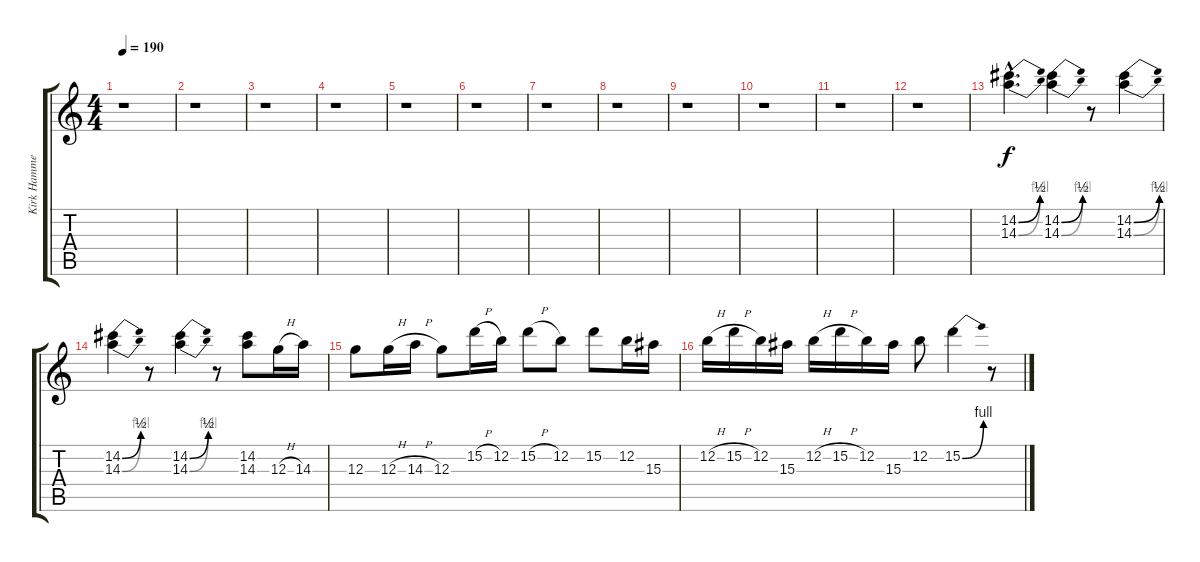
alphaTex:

\track ("Kirk Hammett" "Kirk Hamme") {instrument overdrivenguitar}
\staff {score tabs}
\tuning (E4 B3 G3 D3 A2 E2) {hide}
\ts (4 4)
\tempo 190
\clef g2
\ks c
r.1{dy f} |
r.1 |
r.1 |
r.1 |
r.1 |
r.1 |
r.1 |
r.1 |
r.1 |
r.1 |
r.1 |
r.1 |
(14.2{be (bend 0 0 60 2) hac} 14.3{be (bend 0 0 60 4) hac}).4{d} (14.2{be (bend 0 0 60 2)} 14.3{be (bend 0 0 60 4)}).4 r.8 (14.2{be (bend 0 0 60 2)} 14.3{be (bend 0 0 60 4)}).4 |
(14.2{be (bend 0 0 60 2)} 14.3{be (bend 0 0 60 4)}).4 r.8 (14.2{be (bend 0 0 60 2)} 14.3{be (bend 0 0 60 4)}).4 r.8 (14.2 14.3).8 12.3{h}.16 14.3.16 |
12.3.8 12.3{h}.16 14.3{h}.16 12.3.8 15.2{h}.16 12.2.16 15.2{h}.8 12.2.8 15.2.8 12.2.16 15.3.16 |
12.2{h}.16 15.2{h}.16 12.2.16 15.3.16 12.2{h}.16 15.2{h}.16 12.2.16 15.3.16 12.2.8 15.2{be (bend 0 0 60 4)}.4 r.8
